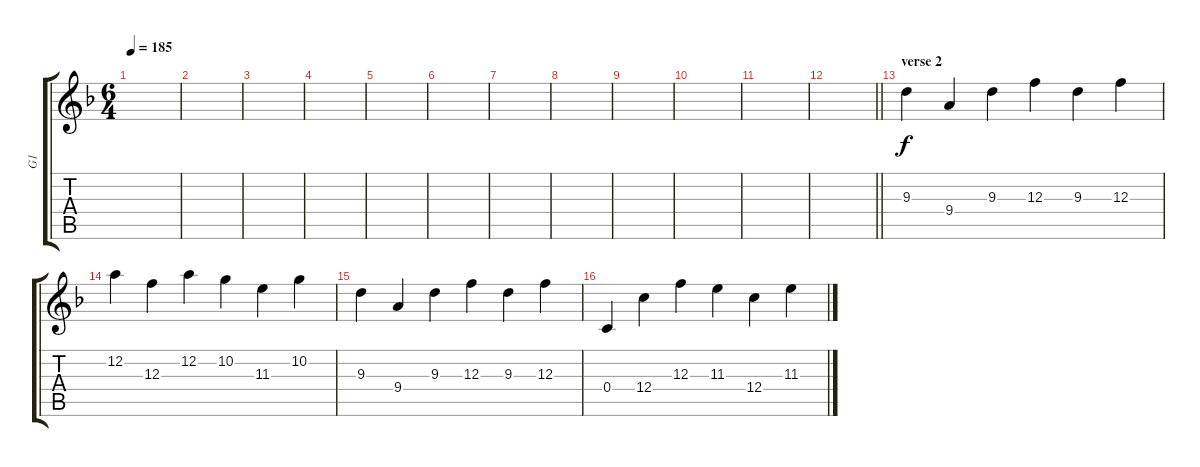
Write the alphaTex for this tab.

\track ("G1" "G1") {instrument distortionguitar bank 5}
\staff {score tabs}
\tuning (D4 A3 F3 C3 G2 D2) {hide}
\ts (6 4)
\tempo 185
\clef g2
\ks dminor
|
|
|
|
|
|
|
|
|
|
|
\barLineRight lightlight
|
\section ("" "verse 2")
9.3.4{instrument distortionguitar} 9.4.4 9.3.4 12.3.4 9.3.4 12.3.4 |
12.2.4 12.3.4 12.2.4 10.2.4 11.3.4 10.2.4 |
9.3.4 9.4.4 9.3.4 12.3.4 9.3.4 12.3.4 |
0.4.4 12.4.4 12.3.4 11.3.4 12.4.4 11.3.4
